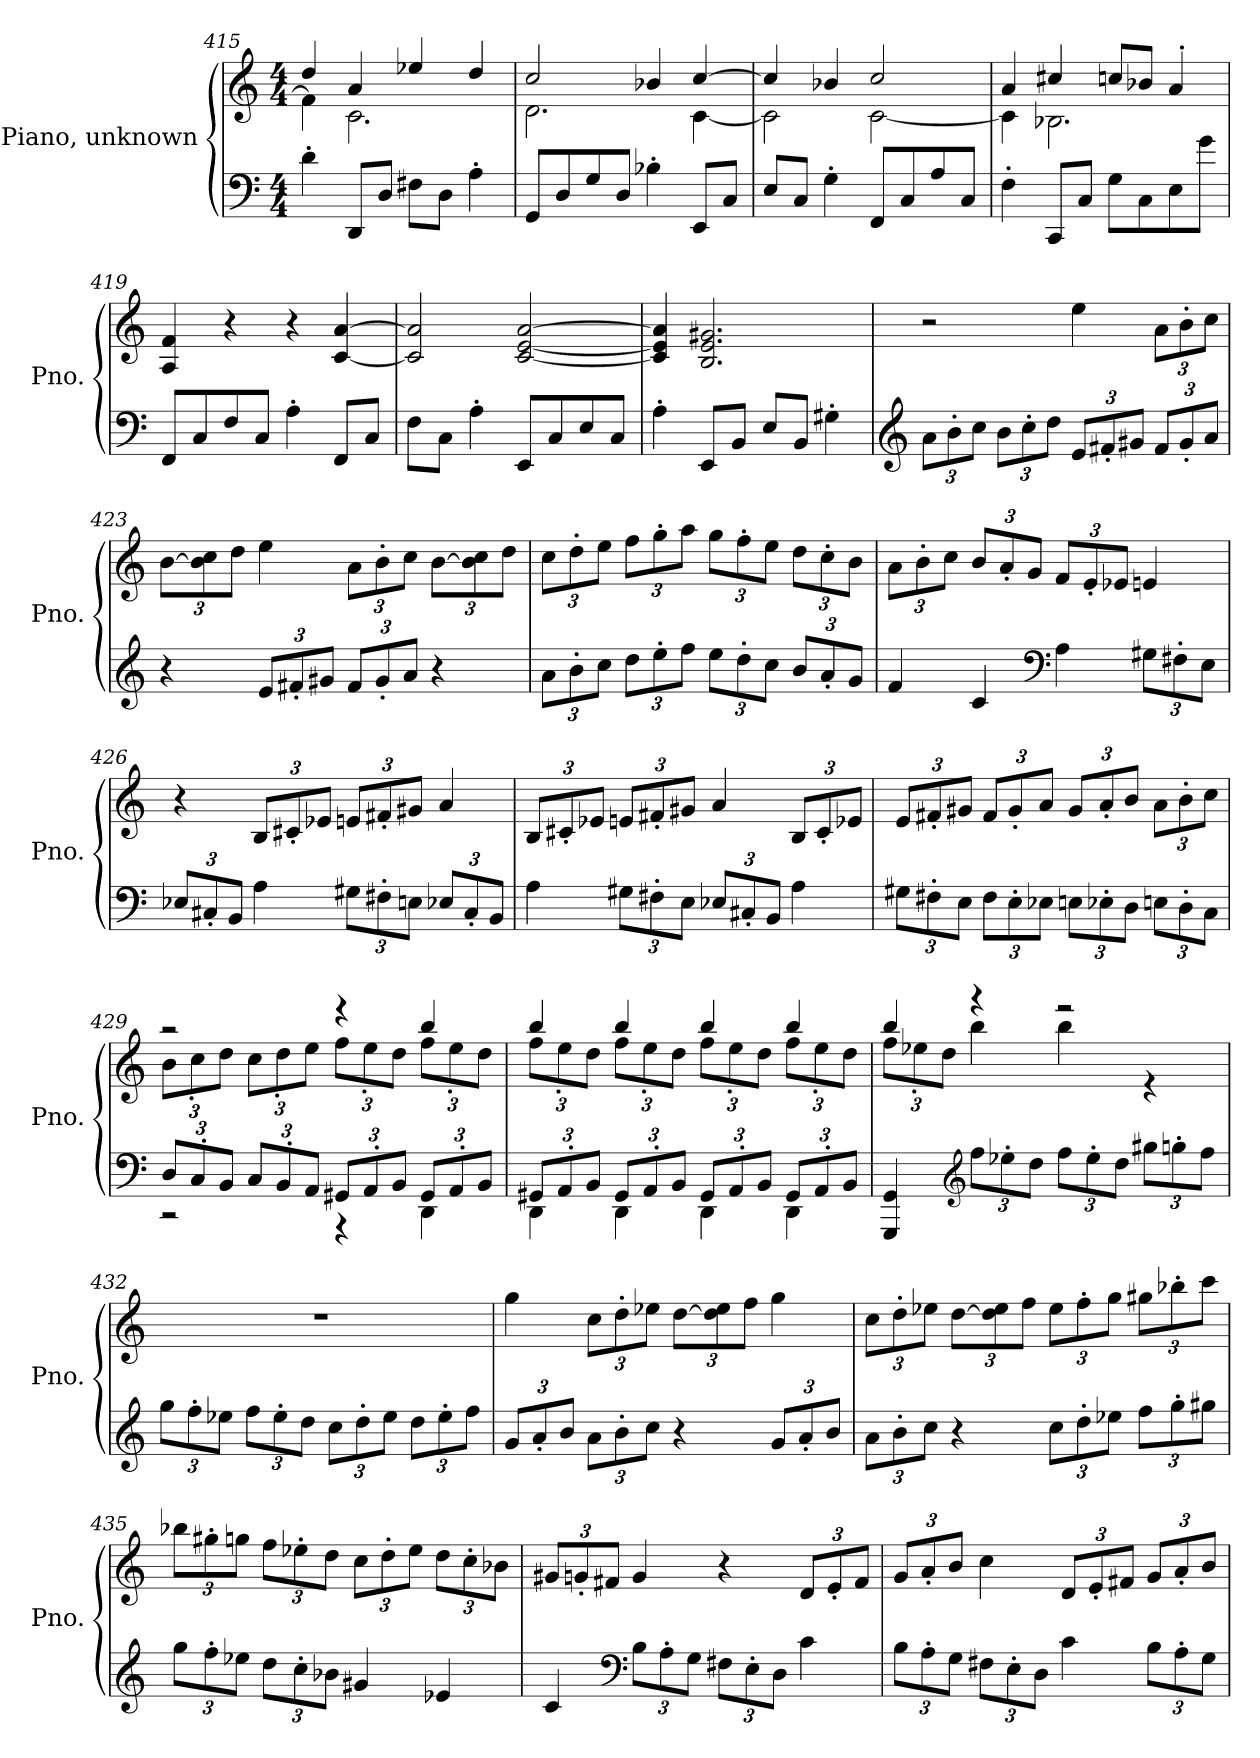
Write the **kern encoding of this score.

**kern	**kern
*part1	*part1
*staff2	*staff1
*I"Piano, unknown	*
*I'Pno.	*
*clefF4	*clefG2
*k[]	*k[]
*M4/4	*M4/4
=415	=415
*	*^
4d'\	4dd/	4f\]
8DD/L	4a/	2.c\
8D/J	.	.
8F#X\L	4ee-X/	.
8D\J	.	.
4A'\	4dd/	.
=416	=416	=416
8GG/L	2cc/	2.d\
8D/	.	.
8G/	.	.
8D/J	.	.
4B-X'\	4b-X/	.
8EE/L	[4cc/	[4c\
8C/J	.	.
=417	=417	=417
8E/L	4cc/]	2c\]
8C/J	.	.
4G'\	4b-X/	.
8FF/L	2cc/	[2c\
8C/	.	.
8A/	.	.
8C/J	.	.
=418	=418	=418
4F'\	4a/	4c\]
8CC/L	4cc#X/	2.B-X\
8C/J	.	.
8G\L	8ccn/L	.
8C\	8b-X/J	.
8E\	4a'/	.
8g\J	.	.
*	*v	*v
!!LO:LB:g=z
=419	=419
8FF/L	4A/ 4f/
8C/	.
8F/	4r
8C/J	.
4A'\	4r
8FF/L	[4c/ [4a/
8C/J	.
=420	=420
8F\L	2c/] 2a/]
8C\J	.
4A'\	.
8EE/L	[2c/ [2e/ [2a/
8C/	.
8E/	.
8C/J	.
=421	=421
4A'\	4c/] 4e/] 4a/]
8EE/L	2.B/ 2.e/ 2.g#X/
8BB/J	.
8E/L	.
8BB/J	.
4G#X'\	.
=422	=422
*clefG2	*
*Xbrackettup	*
12a\L	2r
12b'\	.
12cc\J	.
12b\L	.
12cc'\	.
12dd\J	.
12e/L	4ee\
12f#X'/	.
12g#X/J	.
*	*Xbrackettup
12f#/L	12a\L
12g#'/	12b'\
12a/J	12cc\J
!!LO:LB:g=z
=423	=423
4r	[12b\L
.	12b\] 12cc\
.	12dd\J
12e/L	4ee\
12f#X'/	.
12g#X/J	.
12f#/L	12a\L
12g#'/	12b'\
12a/J	12cc\J
4r	[12b\L
.	12b\] 12cc\
.	12dd\J
=424	=424
12a\L	12cc\L
12b'\	12dd'\
12cc\J	12ee\J
12dd\L	12ff\L
12ee'\	12gg'\
12ff\J	12aa\J
12ee\L	12gg\L
12dd'\	12ff'\
12cc\J	12ee\J
12b/L	12dd\L
12a'/	12cc'\
12g/J	12b\J
=425	=425
4f/	12a\L
.	12b'\
.	12cc\J
4c/	12b/L
.	12a'/
.	12g/J
*clefF4	*
4A\	12f/L
.	12e'/
.	12e-X/J
12G#X\L	4en/
12F#X'\	.
12E\J	.
!!LO:PB:g=z
=426	=426
12E-X/L	4r
12C#X'/	.
12BB/J	.
4A\	12B/L
.	12c#X'/
.	12e-X/J
12G#X\L	12en/L
12F#X'\	12f#X'/
12En\J	12g#X/J
12E-X/L	4a/
12C#'/	.
12BB/J	.
=427	=427
4A\	12B/L
.	12c#X'/
.	12e-X/J
12G#X\L	12en/L
12F#X'\	12f#X'/
12E\J	12g#X/J
12E-X/L	4a/
12C#X'/	.
12BB/J	.
4A\	12B/L
.	12c#'/
.	12e-X/J
!!LO:LB:g=z
=428	=428
12G#X\L	12e/L
12F#X'\	12f#X'/
12E\J	12g#X/J
12F#\L	12f#/L
12E'\	12g#'/
12E-X\J	12a/J
12En\L	12g#/L
12E-X'\	12a'/
12D\J	12b/J
12En\L	12a\L
12D'\	12b'\
12C\J	12cc\J
=429	=429
*^	*^
12D/L	2r	2r	12b\L
12C'/	.	.	12cc'\
12BB/J	.	.	12dd\J
12C/L	.	.	12cc\L
12BB'/	.	.	12dd'\
12AA/J	.	.	12ee\J
12GG#X/L	4r	4r	12ff\L
12AA'/	.	.	12ee'\
12BB/J	.	.	12dd\J
12GG#/L	4DD\	4bb/	12ff\L
12AA'/	.	.	12ee'\
12BB/J	.	.	12dd\J
=430	=430	=430	=430
12GG#X/L	4DD\	4bb/	12ff\L
12AA'/	.	.	12ee'\
12BB/J	.	.	12dd\J
12GG#/L	4DD\	4bb/	12ff\L
12AA'/	.	.	12ee'\
12BB/J	.	.	12dd\J
12GG#/L	4DD\	4bb/	12ff\L
12AA'/	.	.	12ee'\
12BB/J	.	.	12dd\J
12GG#/L	4DD\	4bb/	12ff\L
12AA'/	.	.	12ee'\
12BB/J	.	.	12dd\J
*v	*v	*	*
!!LO:LB:g=z	!!
=431	=431	=431
4GGG/ 4GG/	4bb/	12ff\L
.	.	12ee-X'\
.	.	12dd\J
*clefG2	*	*
12ff\L	4r	4bb\
12ee-X'\	.	.
12dd\J	.	.
12ff\L	2r	4bb\
12ee-'\	.	.
12dd\J	.	.
12gg#X\L	.	4r
12ggn'\	.	.
12ff\J	.	.
*	*v	*v
=432	=432
12gg\L	1r
12ff'\	.
12ee-X\J	.
12ff\L	.
12ee-'\	.
12dd\J	.
12cc\L	.
12dd'\	.
12ee-\J	.
12dd\L	.
12ee-'\	.
12ff\J	.
=433	=433
12g/L	4gg\
12a'/	.
12b/J	.
12a\L	12cc\L
12b'\	12dd'\
12cc\J	12ee-X\J
4r	[12dd\L
.	12dd\] 12ee-\
.	12ff\J
12g/L	4gg\
12a'/	.
12b/J	.
!!LO:LB:g=z
=434	=434
12a\L	12cc\L
12b'\	12dd'\
12cc\J	12ee-X\J
4r	[12dd\L
.	12dd\] 12ee-\
.	12ff\J
12cc\L	12ee-\L
12dd'\	12ff'\
12ee-X\J	12gg\J
12ff\L	12gg#X\L
12gg'\	12bb-X'\
12gg#X\J	12ccc\J
=435	=435
12gg\L	12bb-X\L
12ff'\	12gg#X'\
12ee-X\J	12ggn\J
12dd\L	12ff\L
12cc'\	12ee-X'\
12b-X\J	12dd\J
4g#X/	12cc\L
.	12dd'\
.	12ee-\J
4e-X/	12dd\L
.	12cc'\
.	12b-X\J
!!LO:LB:g=z
=436	=436
4c/	12g#X/L
.	12gn'/
.	12f#X/J
*clefF4	*
12B\L	4g/
12A'\	.
12G\J	.
12F#X\L	4r
12E'\	.
12D\J	.
4c\	12d/L
.	12e'/
.	12f#/J
=437	=437
12B\L	12g/L
12A'\	12a'/
12G\J	12b/J
12F#X\L	4cc\
12E'\	.
12D\J	.
4c\	12d/L
.	12e'/
.	12f#X/J
12B\L	12g/L
12A'\	12a'/
12G\J	12b/J
=	=
*-	*-
